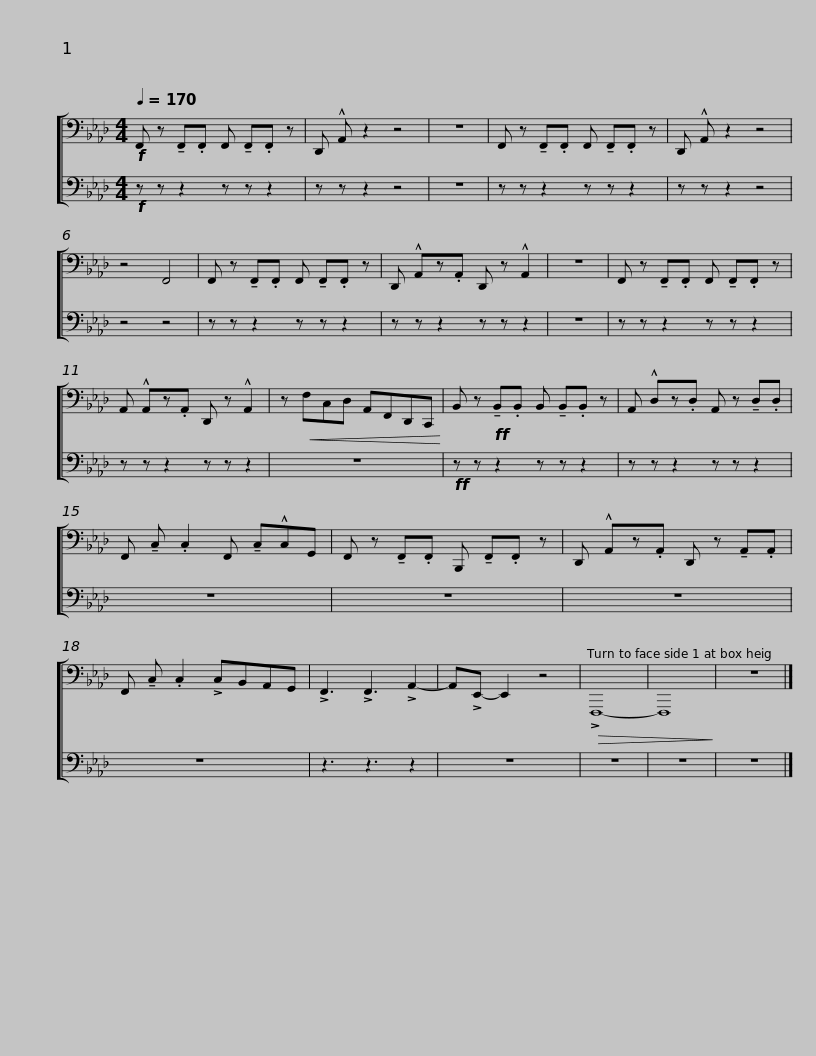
X:1
%%score [ 1 2 ]
L:1/8
Q:1/4=170
M:4/4
I:linebreak $
K:Ab
V:1 bass
V:2 bass
V:1
!f! F,, z !tenuto!F,,.F,, F,, !tenuto!F,,.F,, z | D,, !^!A,, z2 z4 | z8 | F,, z !tenuto!F,,.F,, F,, !tenuto!F,,.F,, z | D,, !^!A,, z2 z4 |$ %5
 z4 F,,4 | F,, z !tenuto!F,,.F,, F,, !tenuto!F,,.F,, z | D,, !^!A,,z.A,, D,, z !^!A,,2 | z8 | F,, z !tenuto!F,,.F,, F,, !tenuto!F,,.F,, z |$ %10
 A,, !^!A,,z.A,, D,, z !^!A,,2 | z!<(! F,C,D, A,,F,,D,,C,,!<)! | B,, z!ff! !tenuto!B,,.B,, B,, !tenuto!B,,.B,, z | A,, !^!D,z.D, A,, z !tenuto!D,.D, |$ F,, !tenuto!C, .C,2 F,, !tenuto!C,!^!C,G,, | %15
 F,, z !tenuto!F,,.F,, B,,, !tenuto!F,,.F,, z | D,, !^!A,,z.A,, D,, z !tenuto!A,,.A,, | F,, !tenuto!C, .C,2 !>!C,B,,A,,G,, | !>!F,,3 !>!F,,3 !>!A,,2- |$ A,,!>!E,,- E,,2 z4 | %20
!>(! !>!F,,,8- | F,,,8!>)! | z8 |] %23
V:2
!f! z z z2 z z z2 | z z z2 z4 | z8 | z z z2 z z z2 | z z z2 z4 |$ %5
 z4 z4 | z z z2 z z z2 | z z z2 z z z2 | z8 | z z z2 z z z2 |$ %10
 z z z2 z z z2 | z8 |!ff! z z z2 z z z2 | z z z2 z z z2 |$ z8 | %15
 z8 | z8 | z8 | z3 z3 z2 |$ z8 | %20
 z8 | z8 | z8 |] %23
